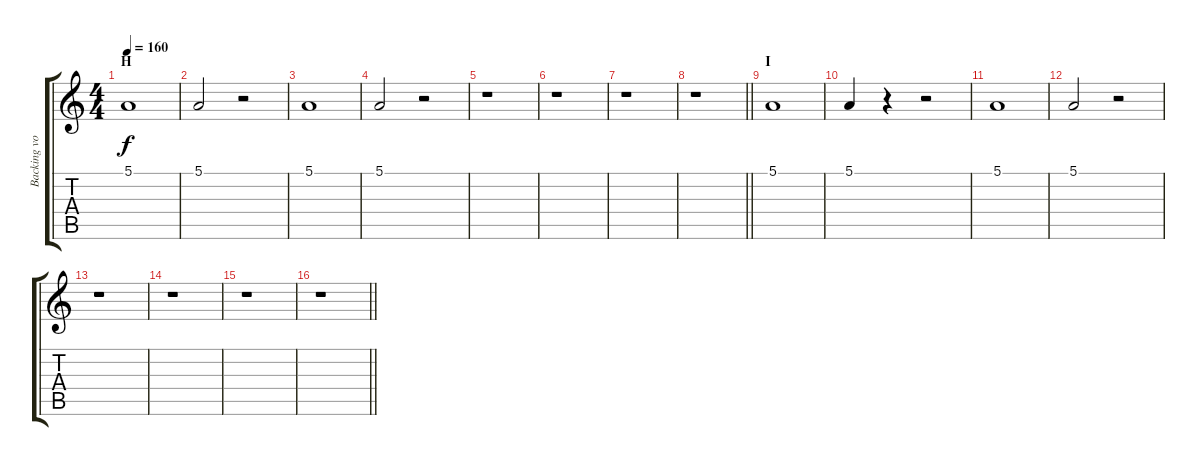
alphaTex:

\track ("Backing vocals" "Backing vo") {instrument tenorsax}
\staff {score tabs}
\tuning (E4 B3 G3 D3 A2 E2) {hide}
\ts (4 4)
\section ("" "H")
\tempo 160
\clef g2
\ks c
5.1.1{dy f} |
5.1.2 r.2 |
5.1.1 |
5.1.2 r.2 |
r.1 |
r.1 |
r.1 |
\barLineRight lightlight
r.1 |
\section ("" "I")
5.1.1 |
5.1.4 r.4 r.2 |
5.1.1 |
5.1.2 r.2 |
r.1 |
r.1 |
r.1 |
\barLineRight lightlight
r.1
